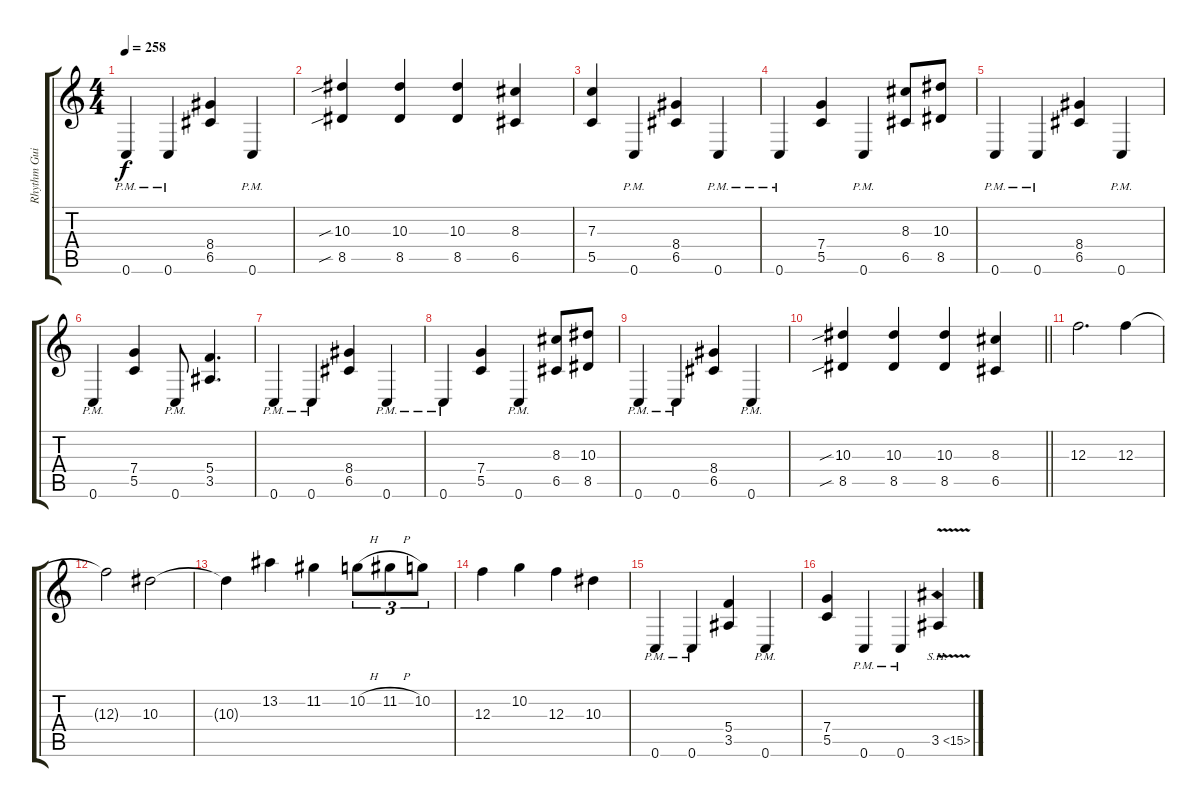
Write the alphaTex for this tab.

\track ("Rhythm Guitar" "Rhythm Gui") {instrument distortionguitar}
\staff {score tabs}
\tuning (D4 A3 F3 C3 G2 C2) {hide}
\ts (4 4)
\tempo 258
\clef g2
\ks c
0.6{pm}.4{dy f} 0.6{pm}.4 (8.4 6.5).4 0.6{pm}.4 |
(10.3{sib} 8.5{sib}).4 (10.3 8.5).4 (10.3 8.5).4 (8.3 6.5).4 |
(7.3 5.5).4 0.6{pm}.4 (8.4 6.5).4 0.6{pm}.4 |
0.6{pm}.4 (7.4 5.5).4 0.6{pm}.4 (8.3 6.5).8 (10.3 8.5).8 |
0.6{pm}.4 0.6{pm}.4 (8.4 6.5).4 0.6{pm}.4 |
0.6{pm}.4 (7.4 5.5).4 0.6{pm}.8 (5.4 3.5).4{d} |
0.6{pm}.4 0.6{pm}.4 (8.4 6.5).4 0.6{pm}.4 |
0.6{pm}.4 (7.4 5.5).4 0.6{pm}.4 (8.3 6.5).8 (10.3 8.5).8 |
0.6{pm}.4 0.6{pm}.4 (8.4 6.5).4 0.6{pm}.4 |
\barLineRight lightlight
(10.3{sib} 8.5{sib}).4 (10.3 8.5).4 (10.3 8.5).4 (8.3 6.5).4 |
\section ("" "")
12.3.2{d} 12.3.4 |
12.3{t}.2 10.3.2 |
10.3{t}.4 13.2.4 11.2.4 10.2{h}.8{tu (3 2)} 11.2{h}.8{tu (3 2)} 10.2.8{tu (3 2)} |
12.3.4 10.2.4 12.3.4 10.3.4 |
0.6{pm}.4 0.6{pm}.4 (5.4 3.5).4 0.6{pm}.4 |
(7.4 5.5).4 0.6{pm}.4 0.6{pm}.4 3.5{sh 12 v}.4
